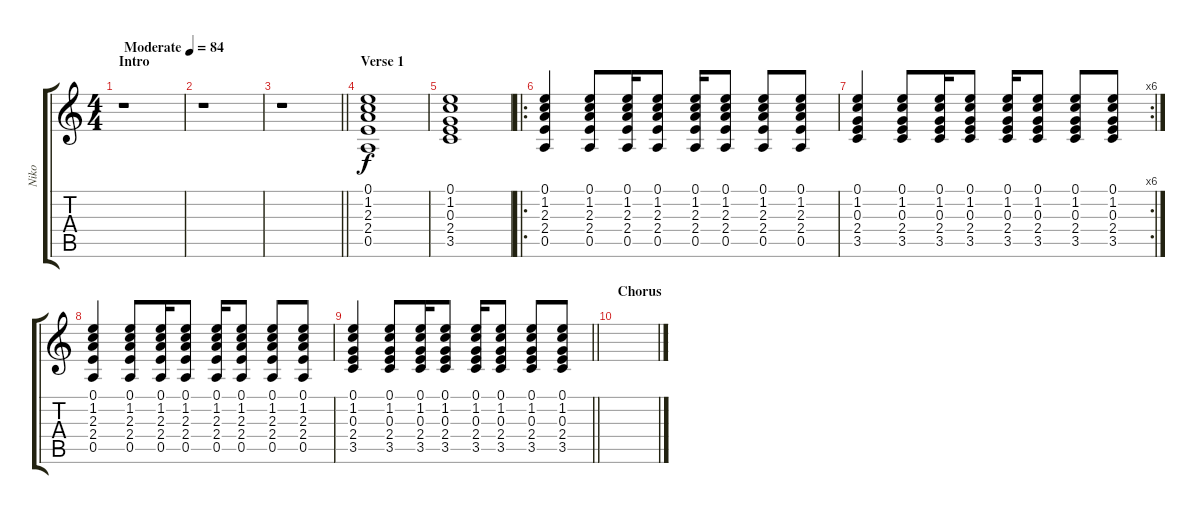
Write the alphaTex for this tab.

\track ("Niko" "Niko") {instrument acousticguitarsteel}
\staff {score tabs}
\tuning (E4 B3 G3 D3 A2 E2) {hide}
\ts (4 4)
\section ("" "Intro")
\tempo (84 "Moderate")
\clef g2
\ks c
r.1{dy f instrument acousticguitarsteel} |
r.1 |
\barLineRight lightlight
r.1 |
\section ("" "Verse 1")
(0.1 1.2 2.3 2.4 0.5).1 |
(0.1 1.2 0.3 2.4 3.5).1 |
\ro
(0.1 1.2 2.3 2.4 0.5).4 (0.1 1.2 2.3 2.4 0.5).8 (0.1 1.2 2.3 2.4 0.5).16 (0.1 1.2 2.3 2.4 0.5).8 (0.1 1.2 2.3 2.4 0.5).16 (0.1 1.2 2.3 2.4 0.5).8 (0.1 1.2 2.3 2.4 0.5).8 (0.1 1.2 2.3 2.4 0.5).8 |
\rc 6
(0.1 1.2 0.3 2.4 3.5).4 (0.1 1.2 0.3 2.4 3.5).8 (0.1 1.2 0.3 2.4 3.5).16 (0.1 1.2 0.3 2.4 3.5).8 (0.1 1.2 0.3 2.4 3.5).16 (0.1 1.2 0.3 2.4 3.5).8 (0.1 1.2 0.3 2.4 3.5).8 (0.1 1.2 0.3 2.4 3.5).8 |
(0.1 1.2 2.3 2.4 0.5).4 (0.1 1.2 2.3 2.4 0.5).8 (0.1 1.2 2.3 2.4 0.5).16 (0.1 1.2 2.3 2.4 0.5).8 (0.1 1.2 2.3 2.4 0.5).16 (0.1 1.2 2.3 2.4 0.5).8 (0.1 1.2 2.3 2.4 0.5).8 (0.1 1.2 2.3 2.4 0.5).8 |
\barLineRight lightlight
(0.1 1.2 0.3 2.4 3.5).4 (0.1 1.2 0.3 2.4 3.5).8 (0.1 1.2 0.3 2.4 3.5).16 (0.1 1.2 0.3 2.4 3.5).8 (0.1 1.2 0.3 2.4 3.5).16 (0.1 1.2 0.3 2.4 3.5).8 (0.1 1.2 0.3 2.4 3.5).8 (0.1 1.2 0.3 2.4 3.5).8 |
\section ("" "Chorus")
